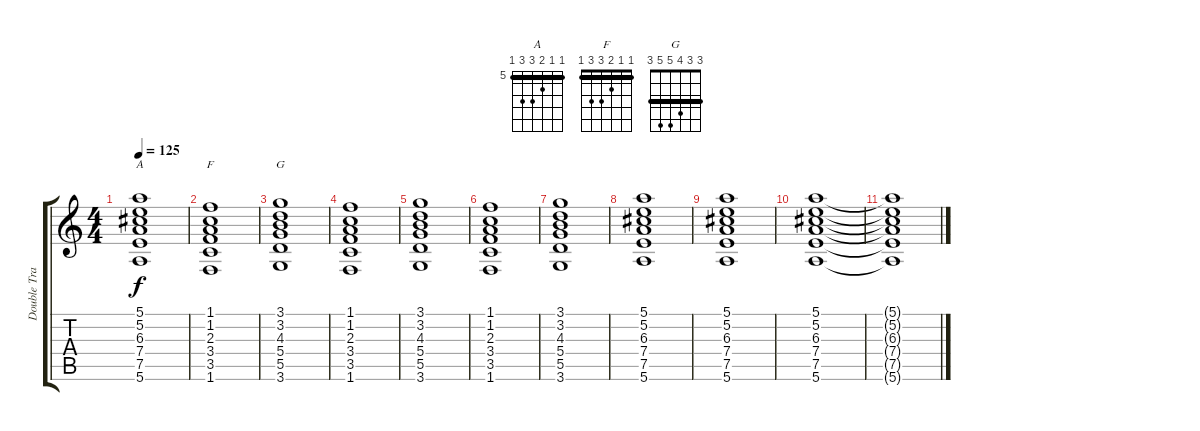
\track ("Double Tracked Guitar" "Double Tra") {instrument overdrivenguitar}
\staff {score tabs}
\tuning (E4 B3 G3 D3 A2 E2) {hide}
\chord ("A" 5 5 6 7 7 5) {firstfret 5 barre 5}
\chord ("F" 1 1 2 3 3 1) {barre 1}
\chord ("G" 3 3 4 5 5 3) {barre 3}
\ts (4 4)
\tempo 125
\clef g2
\ks c
(5.1 5.2 6.3 7.4 7.5 5.6).1{ch "A" dy f} |
(1.1 1.2 2.3 3.4 3.5 1.6).1{ch "F"} |
(3.1 3.2 4.3 5.4 5.5 3.6).1{ch "G"} |
(1.1 1.2 2.3 3.4 3.5 1.6).1 |
(3.1 3.2 4.3 5.4 5.5 3.6).1 |
(1.1 1.2 2.3 3.4 3.5 1.6).1 |
(3.1 3.2 4.3 5.4 5.5 3.6).1 |
(5.1 5.2 6.3 7.4 7.5 5.6).1 |
(5.1 5.2 6.3 7.4 7.5 5.6).1 |
(5.1 5.2 6.3 7.4 7.5 5.6).1 |
(5.1{t} 5.2{t} 6.3{t} 7.4{t} 7.5{t} 5.6{t}).1
